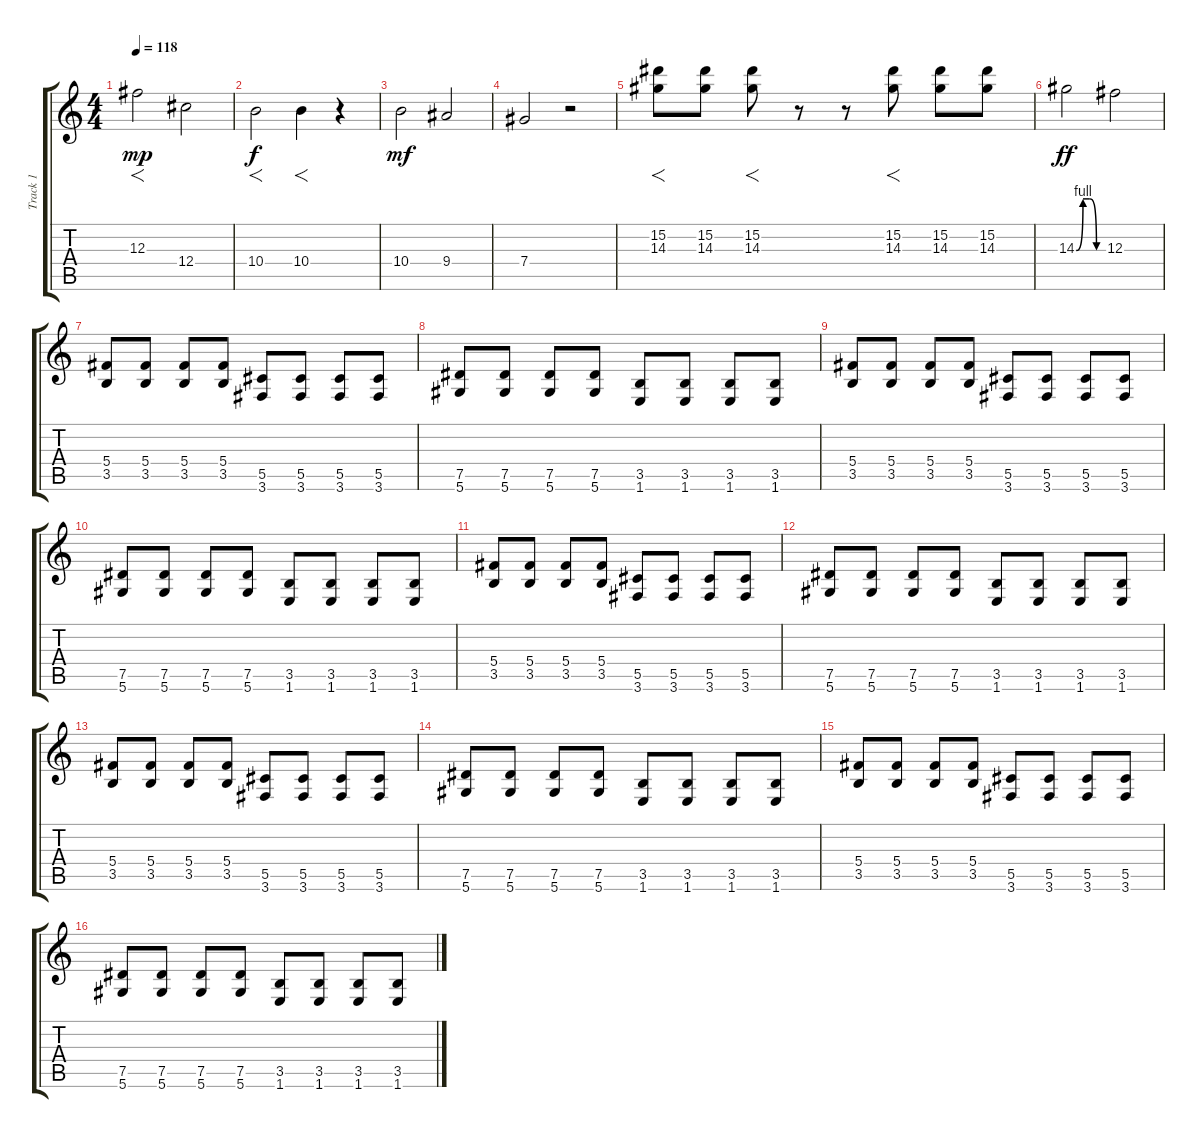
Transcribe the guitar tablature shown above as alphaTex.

\track ("Track 1" "Track 1") {instrument overdrivenguitar}
\staff {score tabs}
\tuning (Eb4 C4 Gb3 Db3 Ab2 Eb2) {hide}
\ts (4 4)
\tempo 118
\clef g2
\ks c
12.3.2{f dy mp} 12.4.2 |
10.4.2{f dy f} 10.4.4{f} r.4 |
10.4.2{dy mf} 9.4.2 |
7.4.2 r.2 |
(15.2 14.3).8{f} (15.2 14.3).8 (15.2 14.3).8{f} r.8 r.8 (15.2 14.3).8{f} (15.2 14.3).8 (15.2 14.3).8 |
14.3{be (custom 0 0 15 4 30 4 45 0 60 0)}.2{dy ff} 12.3.2 |
(5.4 3.5).8 (5.4 3.5).8 (5.4 3.5).8 (5.4 3.5).8 (5.5 3.6).8 (5.5 3.6).8 (5.5 3.6).8 (5.5 3.6).8 |
(7.5 5.6).8 (7.5 5.6).8 (7.5 5.6).8 (7.5 5.6).8 (3.5 1.6).8 (3.5 1.6).8 (3.5 1.6).8 (3.5 1.6).8 |
(5.4 3.5).8 (5.4 3.5).8 (5.4 3.5).8 (5.4 3.5).8 (5.5 3.6).8 (5.5 3.6).8 (5.5 3.6).8 (5.5 3.6).8 |
(7.5 5.6).8 (7.5 5.6).8 (7.5 5.6).8 (7.5 5.6).8 (3.5 1.6).8 (3.5 1.6).8 (3.5 1.6).8 (3.5 1.6).8 |
(5.4 3.5).8 (5.4 3.5).8 (5.4 3.5).8 (5.4 3.5).8 (5.5 3.6).8 (5.5 3.6).8 (5.5 3.6).8 (5.5 3.6).8 |
(7.5 5.6).8 (7.5 5.6).8 (7.5 5.6).8 (7.5 5.6).8 (3.5 1.6).8 (3.5 1.6).8 (3.5 1.6).8 (3.5 1.6).8 |
(5.4 3.5).8 (5.4 3.5).8 (5.4 3.5).8 (5.4 3.5).8 (5.5 3.6).8 (5.5 3.6).8 (5.5 3.6).8 (5.5 3.6).8 |
(7.5 5.6).8 (7.5 5.6).8 (7.5 5.6).8 (7.5 5.6).8 (3.5 1.6).8 (3.5 1.6).8 (3.5 1.6).8 (3.5 1.6).8 |
(5.4 3.5).8 (5.4 3.5).8 (5.4 3.5).8 (5.4 3.5).8 (5.5 3.6).8 (5.5 3.6).8 (5.5 3.6).8 (5.5 3.6).8 |
(7.5 5.6).8 (7.5 5.6).8 (7.5 5.6).8 (7.5 5.6).8 (3.5 1.6).8 (3.5 1.6).8 (3.5 1.6).8 (3.5 1.6).8
